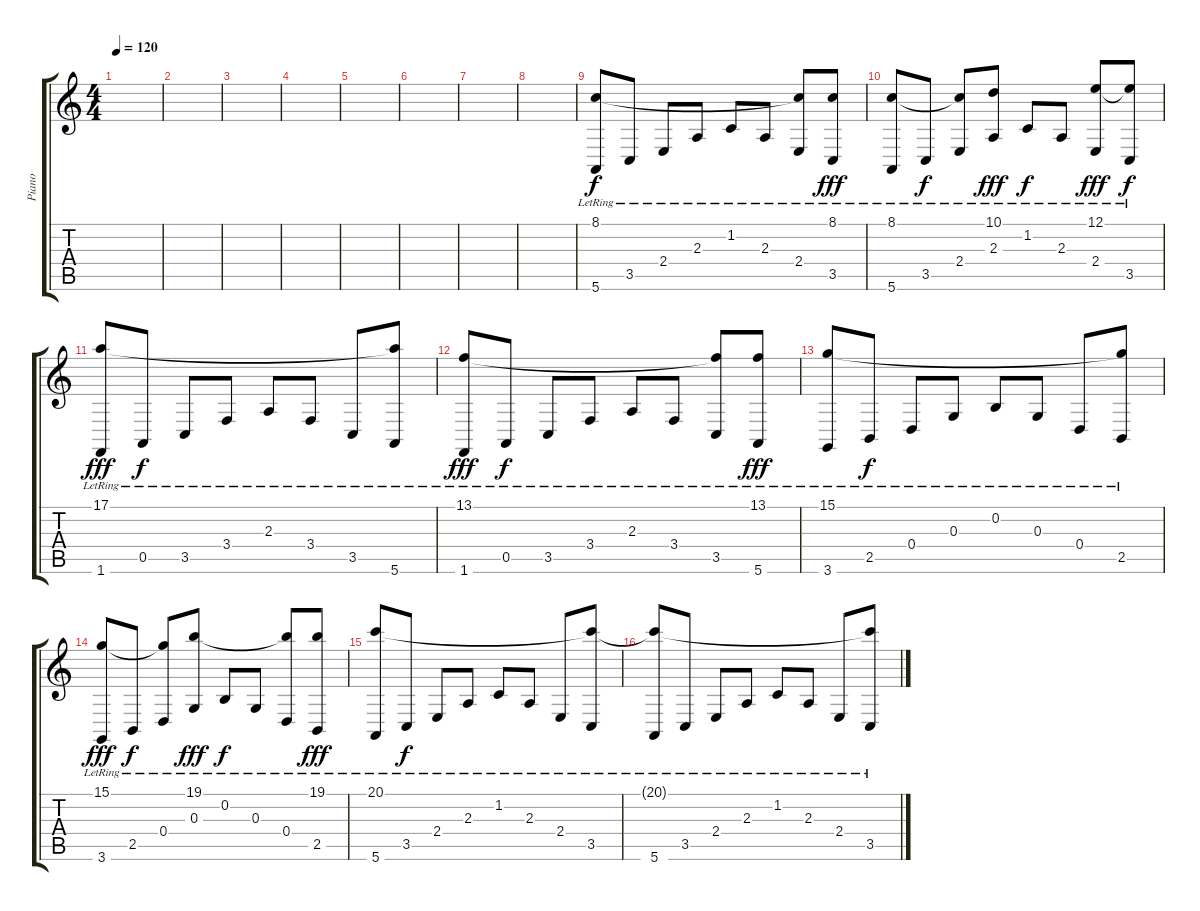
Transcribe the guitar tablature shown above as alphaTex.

\track ("Piano" "Piano") {instrument brightacousticpiano}
\staff {score tabs}
\tuning (E4 B3 G3 D3 A2 E2) {hide}
\ts (4 4)
\tempo 120
\clef g2
\ks c
|
|
|
|
|
|
|
|
\section ("" "")
(8.1 5.6{lr}).8 3.5{lr}.8{dy f} 2.4{lr}.8 2.3{lr}.8 1.2{lr}.8 2.3{lr}.8 (8.1{t} 2.4{lr}).8 (8.1 3.5{lr}).8{dy fff} |
(8.1 5.6{lr}).8 3.5{lr}.8{dy f} (8.1{t} 2.4{lr}).8 (10.1 2.3{lr}).8{dy fff} 1.2{lr}.8{dy f} 2.3{lr}.8 (12.1 2.4{lr}).8{dy fff} (12.1{t} 3.5{lr}).8{dy f} |
(17.1 1.6{lr}).8{dy fff} 0.5{lr}.8{dy f} 3.5{lr}.8 3.4{lr}.8 2.3{lr}.8 3.4{lr}.8 3.5{lr}.8 (17.1{t} 5.6{lr}).8 |
(13.1 1.6{lr}).8{dy fff} 0.5{lr}.8{dy f} 3.5{lr}.8 3.4{lr}.8 2.3{lr}.8 3.4{lr}.8 (13.1{t} 3.5{lr}).8 (13.1 5.6{lr}).8{dy fff} |
(15.1 3.6{lr}).8 2.5{lr}.8{dy f} 0.4{lr}.8 0.3{lr}.8 0.2{lr}.8 0.3{lr}.8 0.4{lr}.8 (15.1{t} 2.5{lr}).8 |
(15.1 3.6{lr}).8{dy fff} 2.5{lr}.8{dy f} (15.1{t} 0.4{lr}).8 (19.1 0.3{lr}).8{dy fff} 0.2{lr}.8{dy f} 0.3{lr}.8 (19.1{t} 0.4{lr}).8 (19.1 2.5{lr}).8{dy fff} |
(20.1 5.6{lr}).8 3.5{lr}.8{dy f} 2.4{lr}.8 2.3{lr}.8 1.2{lr}.8 2.3{lr}.8 2.4{lr}.8 (20.1{t} 3.5{lr}).8 |
(20.1{t} 5.6{lr}).8 3.5{lr}.8 2.4{lr}.8 2.3{lr}.8 1.2{lr}.8 2.3{lr}.8 2.4{lr}.8 (20.1{t} 3.5{lr}).8
